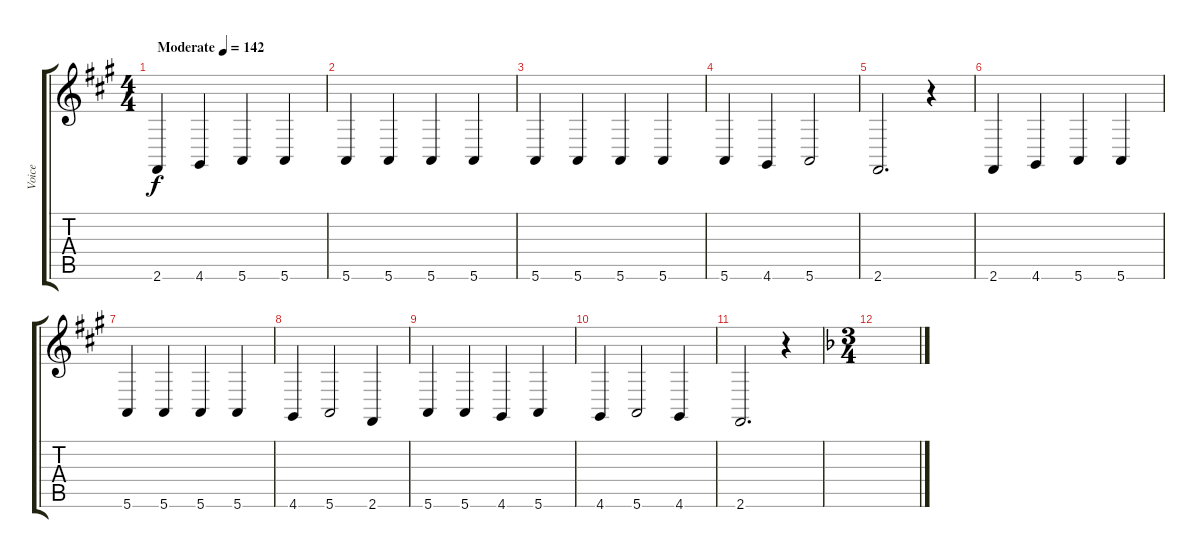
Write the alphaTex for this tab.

\track ("Voice" "Voice") {instrument lead6voice}
\staff {score tabs}
\tuning (E4 B3 G3 D3 A2 E2) {hide}
\ts (4 4)
\tempo (142 "Moderate")
\clef g2
\ks f#minor
2.6.4{dy f instrument lead6voice} 4.6.4 5.6.4 5.6.4 |
5.6.4 5.6.4 5.6.4 5.6.4 |
5.6.4 5.6.4 5.6.4 5.6.4 |
5.6.4 4.6.4 5.6.2 |
2.6.2{d} r.4 |
2.6.4 4.6.4 5.6.4 5.6.4 |
5.6.4 5.6.4 5.6.4 5.6.4 |
4.6.4 5.6.2 2.6.4 |
5.6.4 5.6.4 4.6.4 5.6.4 |
4.6.4 5.6.2 4.6.4 |
2.6.2{d} r.4 |
\ts (3 4)
\ks dminor
